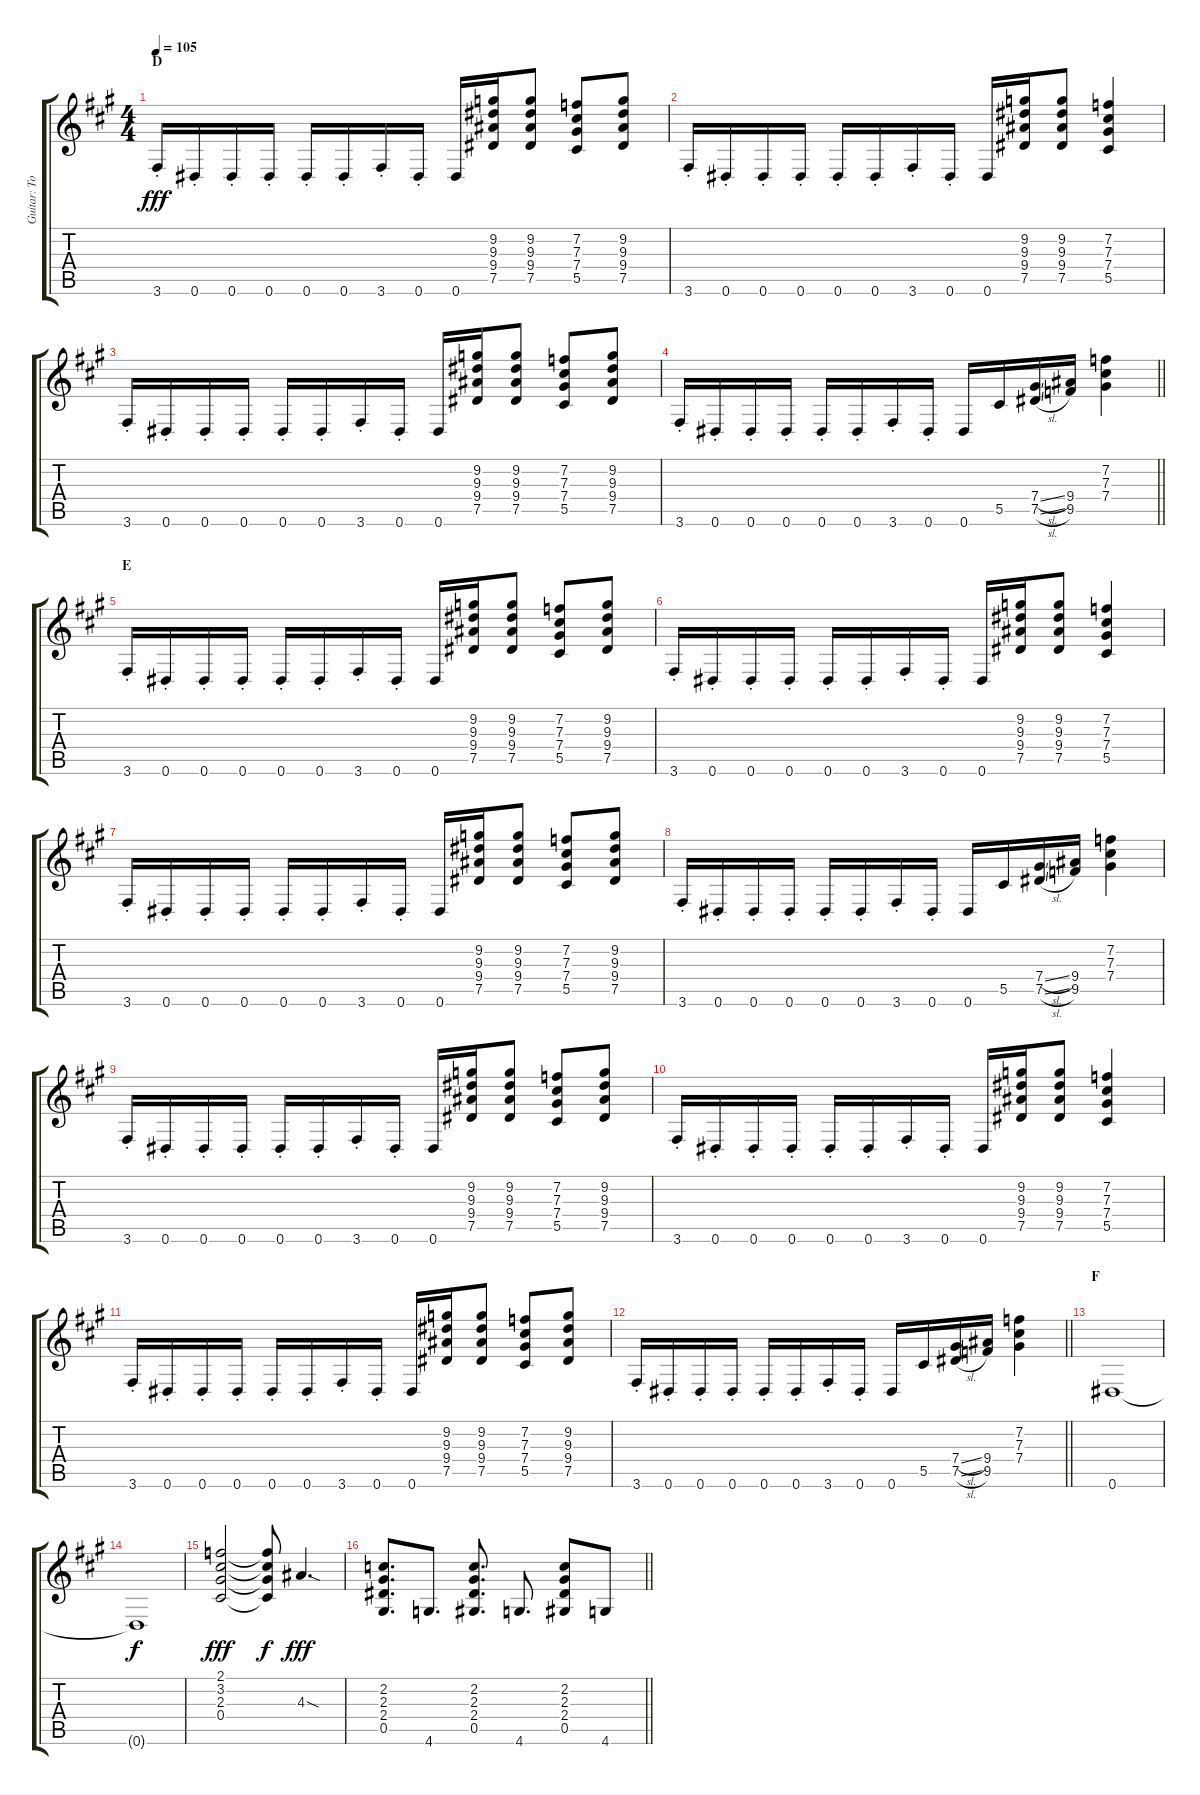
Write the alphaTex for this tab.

\track ("Guitar: Tony" "Guitar: To") {instrument overdrivenguitar}
\staff {score tabs}
\tuning (Eb4 Bb3 Gb3 Db3 Ab2 Eb2) {hide}
\ts (4 4)
\section ("" "D")
\tempo 105
\clef g2
\ks a
3.6{st}.16{dy fff} 0.6{st}.16 0.6{st}.16 0.6{st}.16 0.6{st}.16 0.6{st}.16 3.6{st}.16 0.6{st}.16 0.6.16 (9.2 9.3 9.4 7.5).16 (9.2 9.3 9.4 7.5).8 (7.2 7.3 7.4 5.5).8 (9.2 9.3 9.4 7.5).8 |
3.6{st}.16 0.6{st}.16 0.6{st}.16 0.6{st}.16 0.6{st}.16 0.6{st}.16 3.6{st}.16 0.6{st}.16 0.6.16 (9.2 9.3 9.4 7.5).16 (9.2 9.3 9.4 7.5).8 (7.2 7.3 7.4 5.5).4 |
3.6{st}.16 0.6{st}.16 0.6{st}.16 0.6{st}.16 0.6{st}.16 0.6{st}.16 3.6{st}.16 0.6{st}.16 0.6.16 (9.2 9.3 9.4 7.5).16 (9.2 9.3 9.4 7.5).8 (7.2 7.3 7.4 5.5).8 (9.2 9.3 9.4 7.5).8 |
\barLineRight lightlight
3.6{st}.16 0.6{st}.16 0.6{st}.16 0.6{st}.16 0.6{st}.16 0.6{st}.16 3.6{st}.16 0.6{st}.16 0.6.16 5.5.16 (7.4{sl} 7.5{sl}).16 (9.4 9.5).16 (7.2 7.3 7.4).4 |
\section ("" "E")
3.6{st}.16 0.6{st}.16 0.6{st}.16 0.6{st}.16 0.6{st}.16 0.6{st}.16 3.6{st}.16 0.6{st}.16 0.6.16 (9.2 9.3 9.4 7.5).16 (9.2 9.3 9.4 7.5).8 (7.2 7.3 7.4 5.5).8 (9.2 9.3 9.4 7.5).8 |
3.6{st}.16 0.6{st}.16 0.6{st}.16 0.6{st}.16 0.6{st}.16 0.6{st}.16 3.6{st}.16 0.6{st}.16 0.6.16 (9.2 9.3 9.4 7.5).16 (9.2 9.3 9.4 7.5).8 (7.2 7.3 7.4 5.5).4 |
3.6{st}.16 0.6{st}.16 0.6{st}.16 0.6{st}.16 0.6{st}.16 0.6{st}.16 3.6{st}.16 0.6{st}.16 0.6.16 (9.2 9.3 9.4 7.5).16 (9.2 9.3 9.4 7.5).8 (7.2 7.3 7.4 5.5).8 (9.2 9.3 9.4 7.5).8 |
3.6{st}.16 0.6{st}.16 0.6{st}.16 0.6{st}.16 0.6{st}.16 0.6{st}.16 3.6{st}.16 0.6{st}.16 0.6.16 5.5.16 (7.4{sl} 7.5{sl}).16 (9.4 9.5).16 (7.2 7.3 7.4).4 |
3.6{st}.16 0.6{st}.16 0.6{st}.16 0.6{st}.16 0.6{st}.16 0.6{st}.16 3.6{st}.16 0.6{st}.16 0.6.16 (9.2 9.3 9.4 7.5).16 (9.2 9.3 9.4 7.5).8 (7.2 7.3 7.4 5.5).8 (9.2 9.3 9.4 7.5).8 |
3.6{st}.16 0.6{st}.16 0.6{st}.16 0.6{st}.16 0.6{st}.16 0.6{st}.16 3.6{st}.16 0.6{st}.16 0.6.16 (9.2 9.3 9.4 7.5).16 (9.2 9.3 9.4 7.5).8 (7.2 7.3 7.4 5.5).4 |
3.6{st}.16 0.6{st}.16 0.6{st}.16 0.6{st}.16 0.6{st}.16 0.6{st}.16 3.6{st}.16 0.6{st}.16 0.6.16 (9.2 9.3 9.4 7.5).16 (9.2 9.3 9.4 7.5).8 (7.2 7.3 7.4 5.5).8 (9.2 9.3 9.4 7.5).8 |
\barLineRight lightlight
3.6{st}.16 0.6{st}.16 0.6{st}.16 0.6{st}.16 0.6{st}.16 0.6{st}.16 3.6{st}.16 0.6{st}.16 0.6.16 5.5.16 (7.4{sl} 7.5{sl}).16 (9.4 9.5).16 (7.2 7.3 7.4).4 |
\section ("" "F")
0.6.1 |
0.6{t}.1{dy f} |
(2.1 3.2 2.3 0.4).2{dy fff} (2.1{t} 3.2{t} 2.3{t} 0.4{t}).8{dy f} 4.3{sod}.4{d dy fff} |
\barLineRight lightlight
(2.2 2.3 2.4 0.5).8{d} 4.6.8{d} (2.2 2.3 2.4 0.5).8{d} 4.6.8{d} (2.2 2.3 2.4 0.5).8 4.6.8
